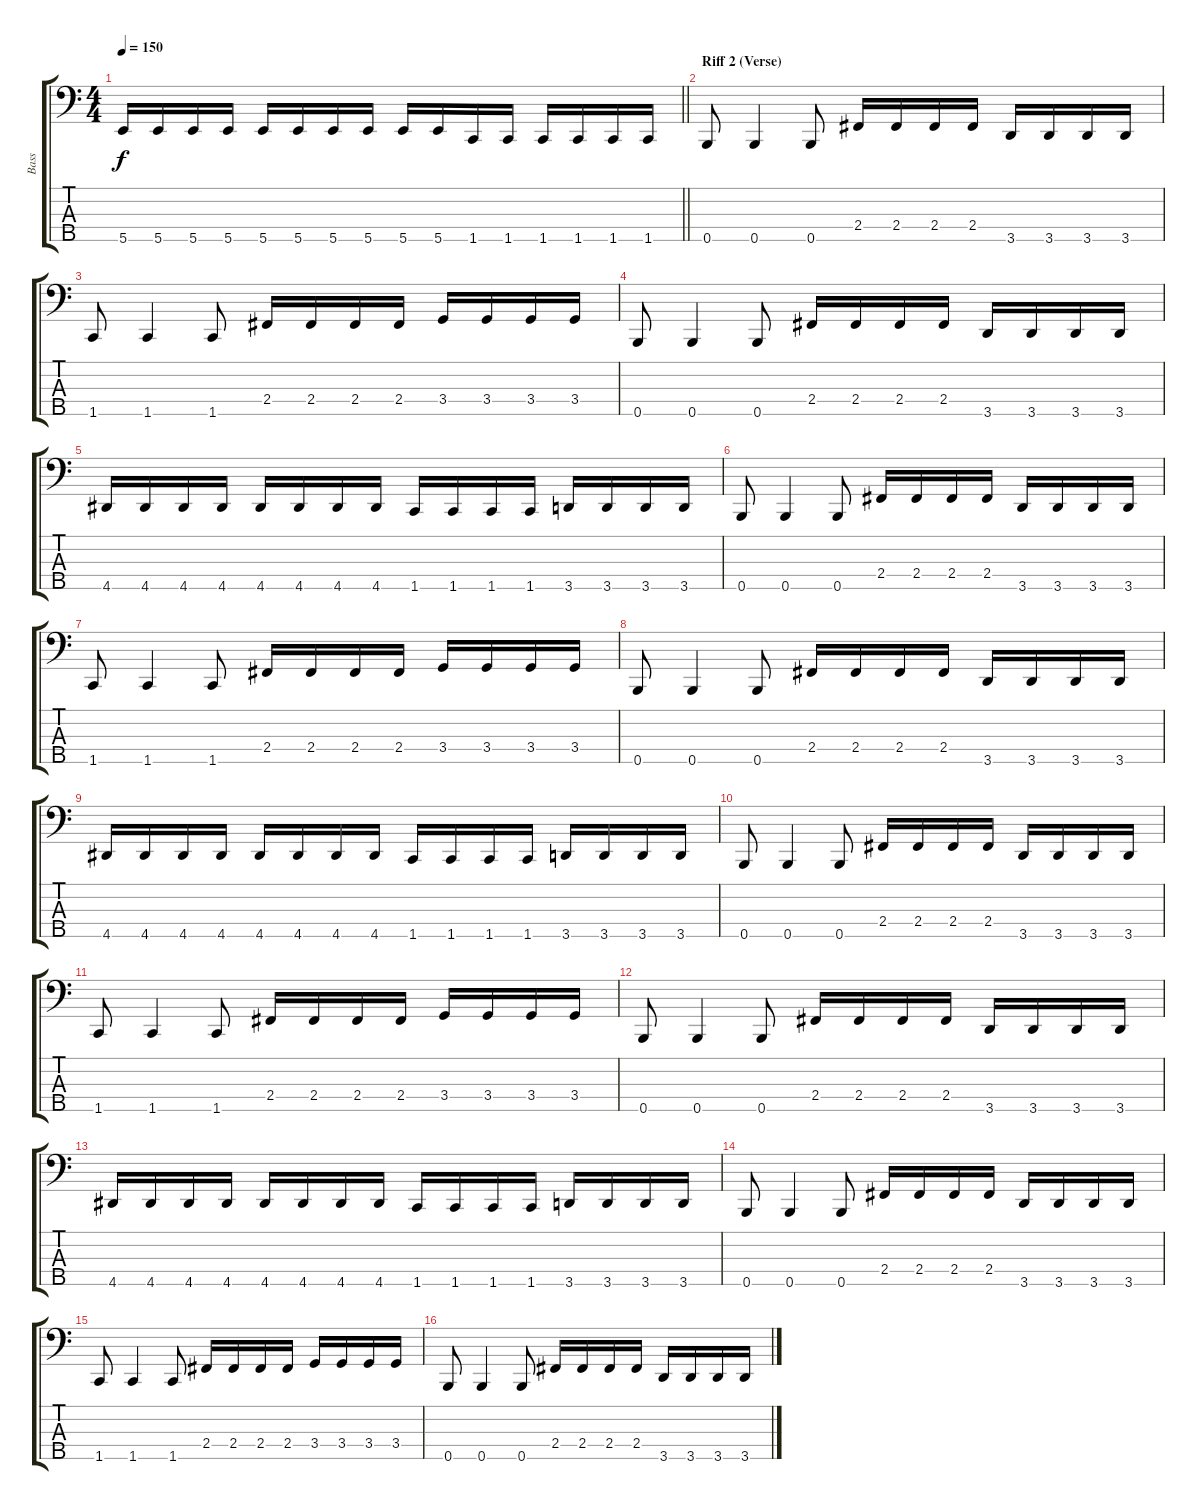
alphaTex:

\track ("Bass" "Bass") {instrument electricbasspick}
\staff {score tabs}
\tuning (G2 D2 A1 E1 B0) {hide}
\ts (4 4)
\tempo 150
\clef f4
\barLineRight lightlight
\ks c
5.5.16{dy f} 5.5.16 5.5.16 5.5.16 5.5.16 5.5.16 5.5.16 5.5.16 5.5.16 5.5.16 1.5.16 1.5.16 1.5.16 1.5.16 1.5.16 1.5.16 |
\section ("" "Riff 2 (Verse)")
0.5.8 0.5.4 0.5.8 2.4.16 2.4.16 2.4.16 2.4.16 3.5.16 3.5.16 3.5.16 3.5.16 |
1.5.8 1.5.4 1.5.8 2.4.16 2.4.16 2.4.16 2.4.16 3.4.16 3.4.16 3.4.16 3.4.16 |
0.5.8 0.5.4 0.5.8 2.4.16 2.4.16 2.4.16 2.4.16 3.5.16 3.5.16 3.5.16 3.5.16 |
4.5.16 4.5.16 4.5.16 4.5.16 4.5.16 4.5.16 4.5.16 4.5.16 1.5.16 1.5.16 1.5.16 1.5.16 3.5.16 3.5.16 3.5.16 3.5.16 |
0.5.8 0.5.4 0.5.8 2.4.16 2.4.16 2.4.16 2.4.16 3.5.16 3.5.16 3.5.16 3.5.16 |
1.5.8 1.5.4 1.5.8 2.4.16 2.4.16 2.4.16 2.4.16 3.4.16 3.4.16 3.4.16 3.4.16 |
0.5.8 0.5.4 0.5.8 2.4.16 2.4.16 2.4.16 2.4.16 3.5.16 3.5.16 3.5.16 3.5.16 |
4.5.16 4.5.16 4.5.16 4.5.16 4.5.16 4.5.16 4.5.16 4.5.16 1.5.16 1.5.16 1.5.16 1.5.16 3.5.16 3.5.16 3.5.16 3.5.16 |
0.5.8 0.5.4 0.5.8 2.4.16 2.4.16 2.4.16 2.4.16 3.5.16 3.5.16 3.5.16 3.5.16 |
1.5.8 1.5.4 1.5.8 2.4.16 2.4.16 2.4.16 2.4.16 3.4.16 3.4.16 3.4.16 3.4.16 |
0.5.8 0.5.4 0.5.8 2.4.16 2.4.16 2.4.16 2.4.16 3.5.16 3.5.16 3.5.16 3.5.16 |
4.5.16 4.5.16 4.5.16 4.5.16 4.5.16 4.5.16 4.5.16 4.5.16 1.5.16 1.5.16 1.5.16 1.5.16 3.5.16 3.5.16 3.5.16 3.5.16 |
0.5.8 0.5.4 0.5.8 2.4.16 2.4.16 2.4.16 2.4.16 3.5.16 3.5.16 3.5.16 3.5.16 |
1.5.8 1.5.4 1.5.8 2.4.16 2.4.16 2.4.16 2.4.16 3.4.16 3.4.16 3.4.16 3.4.16 |
0.5.8 0.5.4 0.5.8 2.4.16 2.4.16 2.4.16 2.4.16 3.5.16 3.5.16 3.5.16 3.5.16
